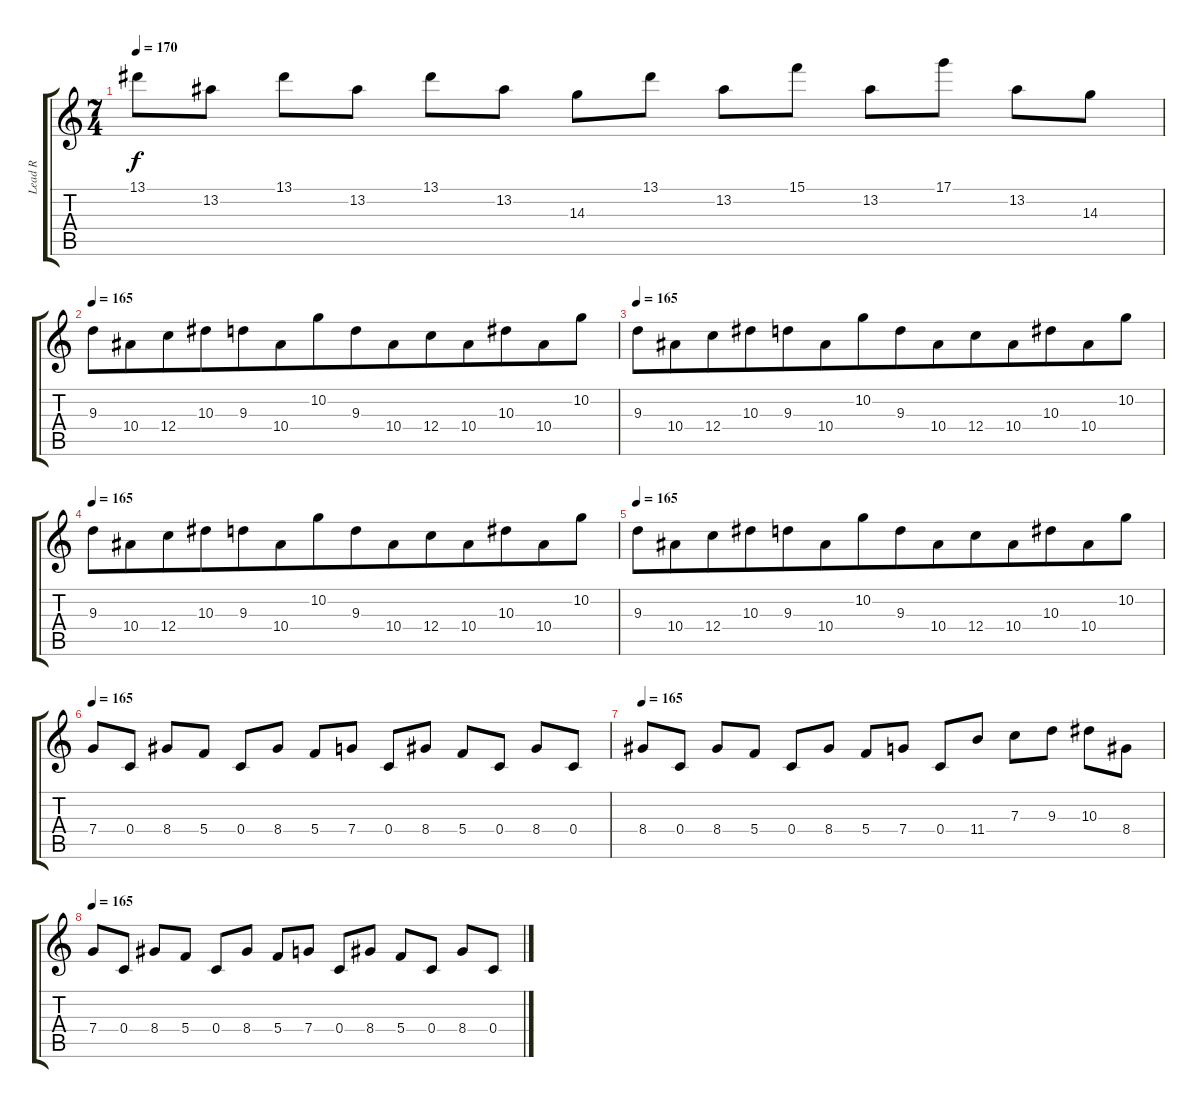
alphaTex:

\track ("Lead R" "Lead R") {instrument overdrivenguitar}
\staff {score tabs}
\tuning (D4 A3 F3 C3 G2 C2) {hide}
\ts (7 4)
\tempo 170
\clef g2
\ks c
13.1.8{dy f} 13.2.8 13.1.8 13.2.8 13.1.8 13.2.8 14.3.8 13.1.8 13.2.8 15.1.8 13.2.8 17.1.8 13.2.8 14.3.8 |
\tempo 160
\tempo 165
9.3.8{beam merge} 10.4.8{beam merge} 12.4.8{beam merge} 10.3.8{beam merge} 9.3.8{beam merge} 10.4.8{beam merge} 10.2.8{beam merge} 9.3.8{beam merge} 10.4.8{beam merge} 12.4.8{beam merge} 10.4.8{beam merge} 10.3.8{beam merge} 10.4.8{beam merge} 10.2.8 |
\tempo 165
9.3.8{beam merge} 10.4.8{beam merge} 12.4.8{beam merge} 10.3.8{beam merge} 9.3.8{beam merge} 10.4.8{beam merge} 10.2.8{beam merge} 9.3.8{beam merge} 10.4.8{beam merge} 12.4.8{beam merge} 10.4.8{beam merge} 10.3.8{beam merge} 10.4.8{beam merge} 10.2.8 |
\tempo 165
9.3.8{beam merge} 10.4.8{beam merge} 12.4.8{beam merge} 10.3.8{beam merge} 9.3.8{beam merge} 10.4.8{beam merge} 10.2.8{beam merge} 9.3.8{beam merge} 10.4.8{beam merge} 12.4.8{beam merge} 10.4.8{beam merge} 10.3.8{beam merge} 10.4.8{beam merge} 10.2.8 |
\tempo 165
9.3.8{beam merge} 10.4.8{beam merge} 12.4.8{beam merge} 10.3.8{beam merge} 9.3.8{beam merge} 10.4.8{beam merge} 10.2.8{beam merge} 9.3.8{beam merge} 10.4.8{beam merge} 12.4.8{beam merge} 10.4.8{beam merge} 10.3.8{beam merge} 10.4.8{beam merge} 10.2.8 |
\tempo 165
7.4.8 0.4.8 8.4.8 5.4.8 0.4.8 8.4.8 5.4.8 7.4.8 0.4.8 8.4.8 5.4.8 0.4.8 8.4.8 0.4.8 |
\tempo 165
8.4.8 0.4.8 8.4.8 5.4.8 0.4.8 8.4.8 5.4.8 7.4.8 0.4.8 11.4.8 7.3.8 9.3.8 10.3.8 8.4.8 |
\tempo 165
7.4.8 0.4.8 8.4.8 5.4.8 0.4.8 8.4.8 5.4.8 7.4.8 0.4.8 8.4.8 5.4.8 0.4.8 8.4.8 0.4.8
